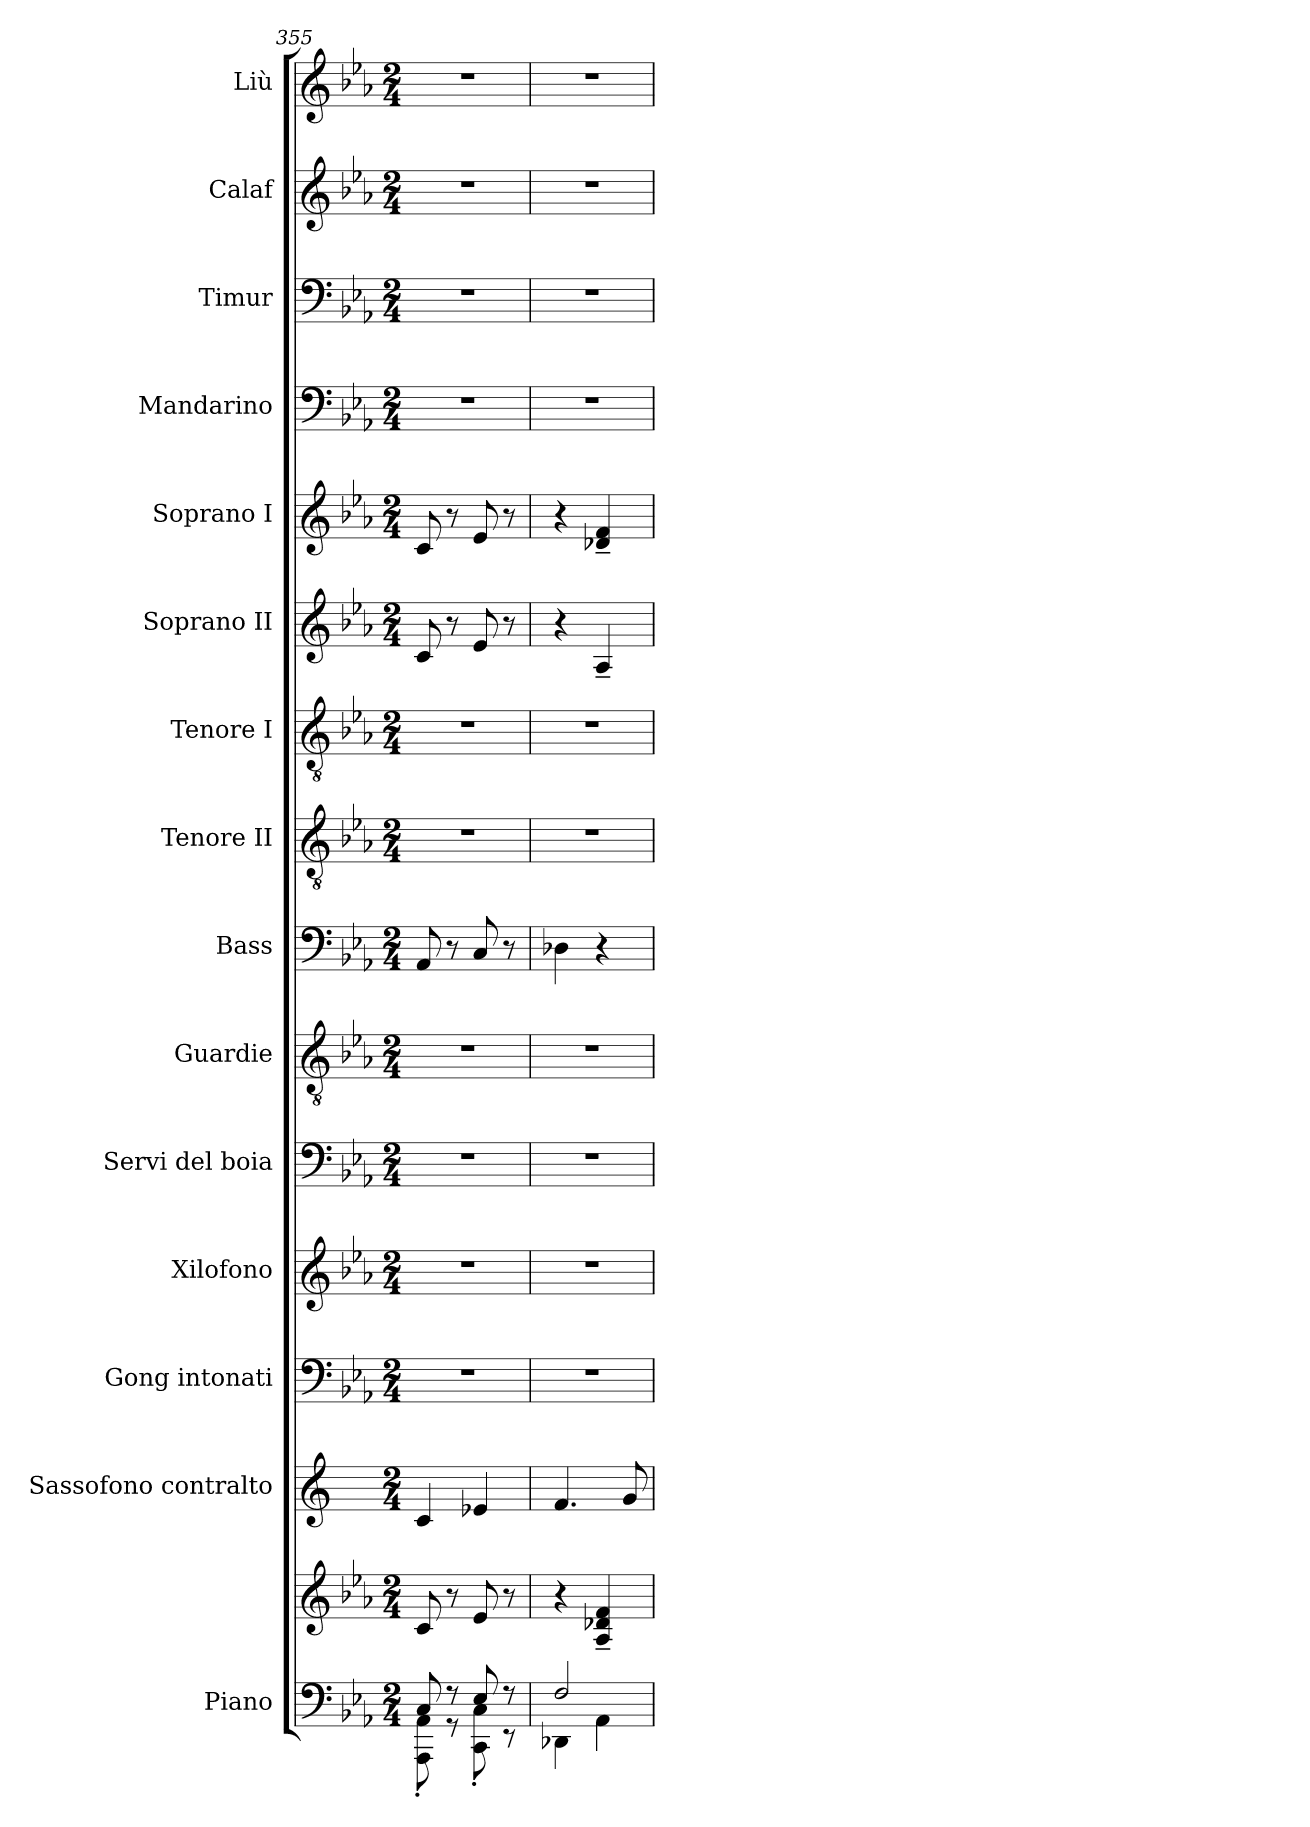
**kern	**kern	**kern	**kern	**kern	**kern	**kern	**kern	**kern	**kern	**kern	**kern	**kern	**kern	**kern	**kern
*part15	*part15	*part14	*part13	*part12	*part11	*part10	*part9	*part8	*part7	*part6	*part5	*part4	*part3	*part2	*part1
*staff16	*staff15	*staff14	*staff13	*staff12	*staff11	*staff10	*staff9	*staff8	*staff7	*staff6	*staff5	*staff4	*staff3	*staff2	*staff1
*I"Piano	*	*I"Sassofono contralto	*I"Gong intonati	*I"Xilofono	*I"Servi del boia	*I"Guardie	*I"Bass	*I"Tenore II	*I"Tenore I	*I"Soprano II	*I"Soprano I	*I"Mandarino	*I"Timur	*I"Calaf	*I"Liù
*I'Pno.	*	*	*I'Gong int.	*I'Xil.	*I'Ser.B.	*I'G.	*I'B.	*I'T. II	*I'T. I	*I'S. II	*I'S. I	*I'M.	*I'T.	*I'C.	*I'L.
!!LO:PB:g=z
*clefF4	*clefG2	*clefG2	*clefF4	*clefG2	*clefF4	*clefGv2	*clefF4	*clefGv2	*clefGv2	*clefG2	*clefG2	*clefF4	*clefF4	*clefG2	*clefG2
*	*	*ITrd5c9	*	*ITrd-7c-12	*	*	*	*	*	*	*	*	*	*	*
*k[b-e-a-]	*k[b-e-a-]	*k[b-e-a-]	*k[b-e-a-]	*k[b-e-a-]	*k[b-e-a-]	*k[b-e-a-]	*k[b-e-a-]	*k[b-e-a-]	*k[b-e-a-]	*k[b-e-a-]	*k[b-e-a-]	*k[b-e-a-]	*k[b-e-a-]	*k[b-e-a-]	*k[b-e-a-]
*M2/4	*M2/4	*M2/4	*M2/4	*M2/4	*M2/4	*M2/4	*M2/4	*M2/4	*M2/4	*M2/4	*M2/4	*M2/4	*M2/4	*M2/4	*M2/4
=355	=355	=355	=355	=355	=355	=355	=355	=355	=355	=355	=355	=355	=355	=355	=355
*^	*	*	*	*	*	*	*	*	*	*	*	*	*	*	*
8C/	8AAA-\' 8AA-\'	8c/	4E-/	2r	2r	2r	2r	8AA-/	2r	2r	8c/	8c/	2r	2r	2r	2r
8r	8r	8r	.	.	.	.	.	8r	.	.	8r	8r	.	.	.	.
8E-/	8CC\' 8C\'	8e-/	4G-X/	.	.	.	.	8C/	.	.	8e-/	8e-/	.	.	.	.
8r	8r	8r	.	.	.	.	.	8r	.	.	8r	8r	.	.	.	.
=356	=356	=356	=356	=356	=356	=356	=356	=356	=356	=356	=356	=356	=356	=356	=356	=356
2F/	4DD-X\	4r	4.A-/	2r	2r	2r	2r	4D-X\	2r	2r	4r	4r	2r	2r	2r	2r
.	4AA-\	4A-/~ 4d-X/~ 4f/~	.	.	.	.	.	4r	.	.	4A-~/	4d-X/~ 4f/~	.	.	.	.
.	.	.	8B-/	.	.	.	.	.	.	.	.	.	.	.	.	.
*v	*v	*	*	*	*	*	*	*	*	*	*	*	*	*	*	*
=	=	=	=	=	=	=	=	=	=	=	=	=	=	=	=
*-	*-	*-	*-	*-	*-	*-	*-	*-	*-	*-	*-	*-	*-	*-	*-
